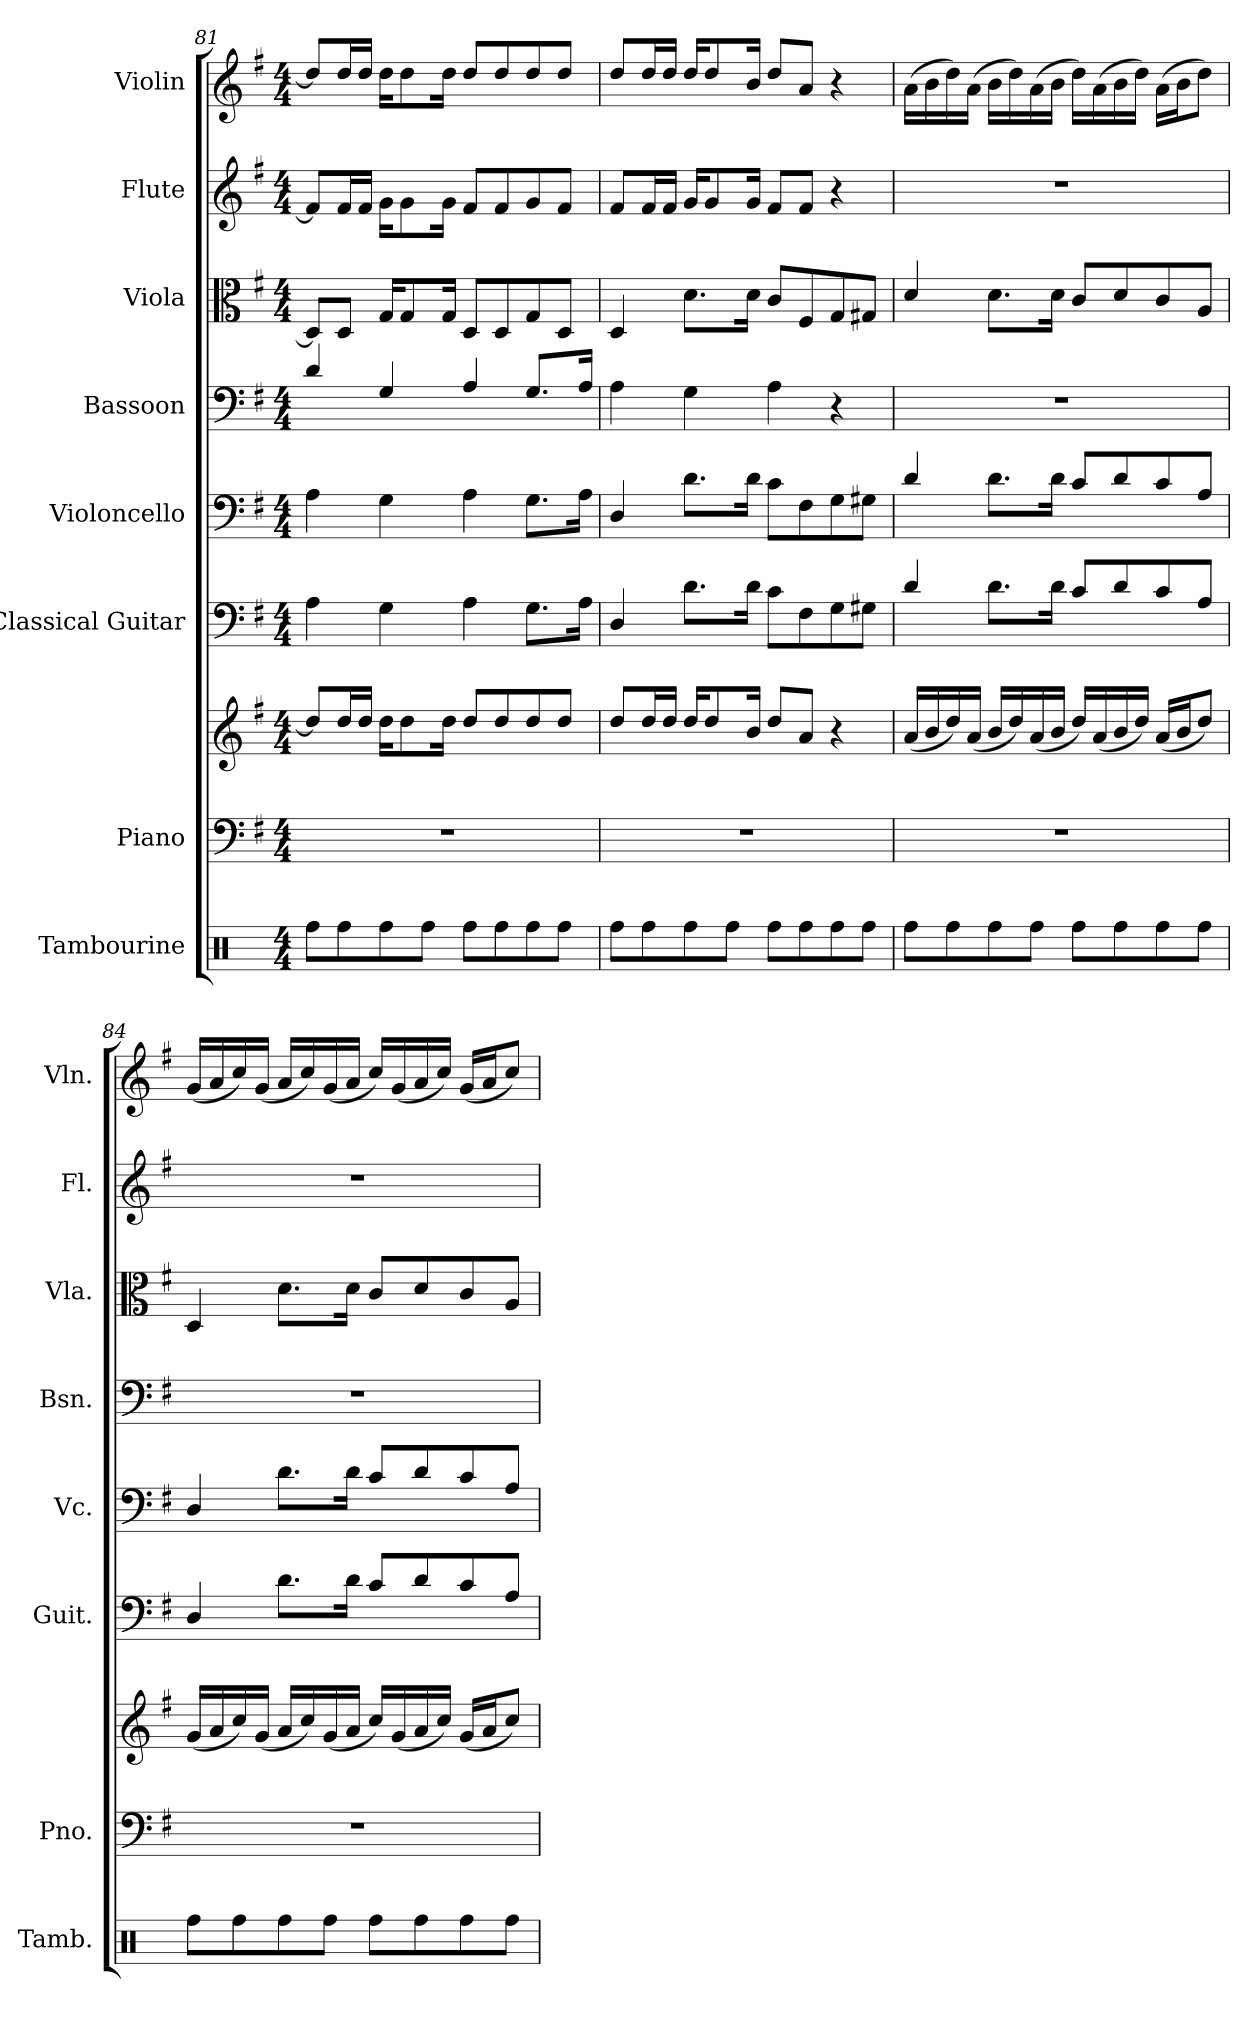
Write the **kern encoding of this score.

**kern	**kern	**kern	**kern	**kern	**kern	**kern	**kern	**kern
*part8	*part7	*part7	*part6	*part5	*part4	*part3	*part2	*part1
*staff9	*staff8	*staff7	*staff6	*staff5	*staff4	*staff3	*staff2	*staff1
*I"Tambourine	*I"Piano	*	*I"Classical Guitar	*I"Violoncello	*I"Bassoon	*I"Viola	*I"Flute	*I"Violin
*I'Tamb.	*I'Pno.	*	*I'Guit.	*I'Vc.	*I'Bsn.	*I'Vla.	*I'Fl.	*I'Vln.
*clefX	*clefF4	*clefG2	*clefF4	*clefF4	*clefF4	*clefC3	*clefG2	*clefG2
*k[]	*k[f#]	*k[f#]	*k[f#]	*k[f#]	*k[f#]	*k[f#]	*k[f#]	*k[f#]
*M4/4	*M4/4	*M4/4	*M4/4	*M4/4	*M4/4	*M4/4	*M4/4	*M4/4
=81	=81	=81	=81	=81	=81	=81	=81	=81
8Rff\L	1r	8dd/L]	4A\	4A\	4d/	8D/L]	8f#/L]	8dd/L]
8Rff\	.	16dd/L	.	.	.	8D/J	16f#/L	16dd/L
.	.	16dd/JJ	.	.	.	.	16f#/JJ	16dd/JJ
8Rff\	.	16dd\KL	4G\	4G\	4G/	16G/KL	16g\KL	16dd\KL
.	.	8dd\	.	.	.	8G/	8g\	8dd\
8Rff\J	.	.	.	.	.	.	.	.
.	.	16dd\Jk	.	.	.	16G/Jk	16g\Jk	16dd\Jk
8Rff\L	.	8dd/L	4A\	4A\	4A/	8D/L	8f#/L	8dd/L
8Rff\	.	8dd/	.	.	.	8D/	8f#/	8dd/
8Rff\	.	8dd/	8.G\L	8.G\L	8.G/L	8G/	8g/	8dd/
8Rff\J	.	8dd/J	.	.	.	8D/J	8f#/J	8dd/J
.	.	.	16A\Jk	16A\Jk	16A/Jk	.	.	.
!!LO:PB:g=z
=82	=82	=82	=82	=82	=82	=82	=82	=82
8Rff\L	1r	8dd/L	4D/	4D/	4A\	4D/	8f#/L	8dd/L
8Rff\	.	16dd/L	.	.	.	.	16f#/L	16dd/L
.	.	16dd/JJ	.	.	.	.	16f#/JJ	16dd/JJ
8Rff\	.	16dd/KL	8.d\L	8.d\L	4G\	8.d\L	16g/KL	16dd/KL
.	.	8dd/	.	.	.	.	8g/	8dd/
8Rff\J	.	.	.	.	.	.	.	.
.	.	16b/Jk	16d\Jk	16d\Jk	.	16d\Jk	16g/Jk	16b/Jk
8Rff\L	.	8dd/L	8c\L	8c\L	4A\	8c/L	8f#/L	8dd/L
8Rff\	.	8a/J	8F#\	8F#\	.	8F#/	8f#/J	8a/J
8Rff\	.	4r	8G\	8G\	4r	8G/	4r	4r
8Rff\J	.	.	8G#X\J	8G#X\J	.	8G#X/J	.	.
=83	=83	=83	=83	=83	=83	=83	=83	=83
8Rff\L	1r	(16a/LL	4d/	4d/	1r	4d/	1r	(16a\LL
.	.	16b/	.	.	.	.	.	16b\
8Rff\	.	16dd/)	.	.	.	.	.	16dd\)
.	.	(16a/JJ	.	.	.	.	.	(16a\JJ
8Rff\	.	16b/LL	8.d\L	8.d\L	.	8.d\L	.	16b\LL
.	.	16dd/)	.	.	.	.	.	16dd\)
8Rff\J	.	(16a/	.	.	.	.	.	(16a\
.	.	16b/JJ	16d\Jk	16d\Jk	.	16d\Jk	.	16b\JJ
8Rff\L	.	16dd/LL)	8c/L	8c/L	.	8c/L	.	16dd\LL)
.	.	(16a/	.	.	.	.	.	(16a\
8Rff\	.	16b/	8d/	8d/	.	8d/	.	16b\
.	.	16dd/JJ)	.	.	.	.	.	16dd\JJ)
8Rff\	.	(16a/LL	8c/	8c/	.	8c/	.	(16a\LL
.	.	16b/J	.	.	.	.	.	16b\J
8Rff\J	.	8dd/J)	8A/J	8A/J	.	8A/J	.	8dd\J)
=84	=84	=84	=84	=84	=84	=84	=84	=84
8Rff\L	1r	(16g/LL	4D/	4D/	1r	4D/	1r	(16g/LL
.	.	16a/	.	.	.	.	.	16a/
8Rff\	.	16cc/)	.	.	.	.	.	16cc/)
.	.	(16g/JJ	.	.	.	.	.	(16g/JJ
8Rff\	.	16a/LL	8.d\L	8.d\L	.	8.d\L	.	16a/LL
.	.	16cc/)	.	.	.	.	.	16cc/)
8Rff\J	.	(16g/	.	.	.	.	.	(16g/
.	.	16a/JJ	16d\Jk	16d\Jk	.	16d\Jk	.	16a/JJ
8Rff\L	.	16cc/LL)	8c/L	8c/L	.	8c/L	.	16cc/LL)
.	.	(16g/	.	.	.	.	.	(16g/
8Rff\	.	16a/	8d/	8d/	.	8d/	.	16a/
.	.	16cc/JJ)	.	.	.	.	.	16cc/JJ)
8Rff\	.	(16g/LL	8c/	8c/	.	8c/	.	(16g/LL
.	.	16a/J	.	.	.	.	.	16a/J
8Rff\J	.	8cc/J)	8A/J	8A/J	.	8A/J	.	8cc/J)
=	=	=	=	=	=	=	=	=
*-	*-	*-	*-	*-	*-	*-	*-	*-
